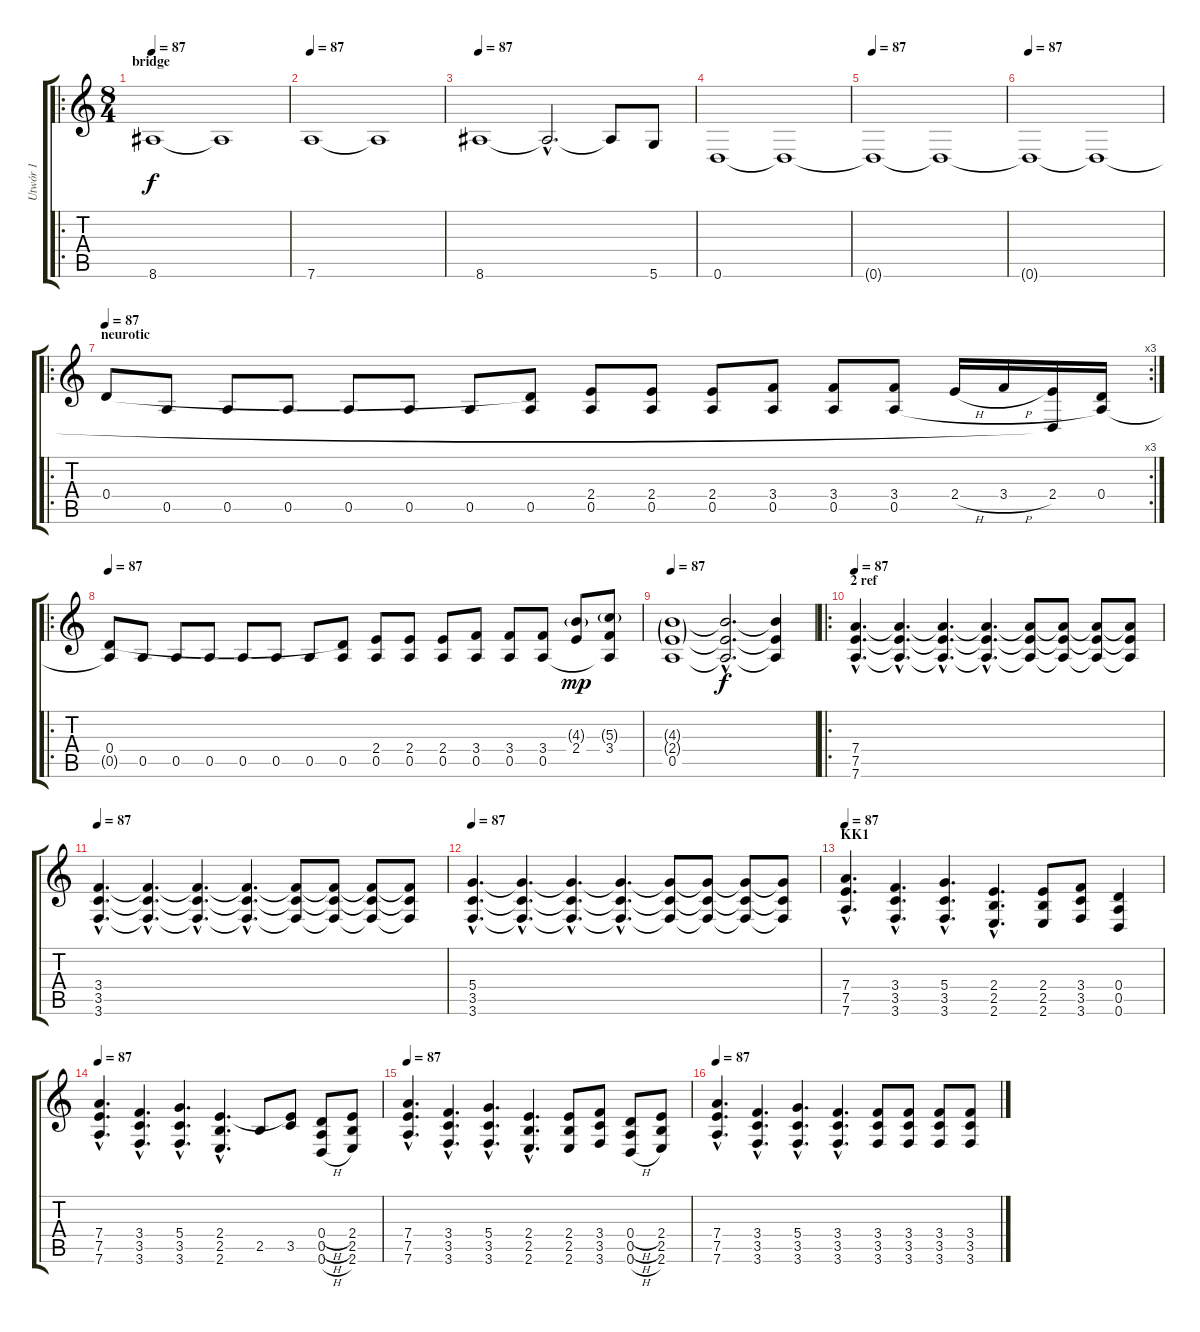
\track ("Utwór 1" "Utwór 1") {instrument distortionguitar}
\staff {score tabs}
\tuning (E4 B3 G3 D3 A2 D2) {hide}
\ro
\ts (8 4)
\section ("" "bridge")
\tempo 87
\clef g2
\ks c
8.6.1{dy f volume 10} 8.6{t}.1{volume 3} |
\tempo 87
7.6.1{volume 10} 7.6{t}.1{volume 3} |
\tempo 87
8.6.1{volume 10} 8.6{hac t}.2{d volume 3} 8.6{t}.8 5.6.8{volume 10} |
0.6.1 0.6{t}.1{volume 3} |
\tempo 87
0.6{t}.1 0.6{t}.1{volume 3} |
\tempo 87
0.6{t}.1 0.6{t}.1 |
\ro
\rc 3
\section ("" "neurotic")
\tempo 87
0.4.8{volume 10 instrument distortionguitar} 0.5.8 0.5.8 0.5.8 0.5.8 0.5.8 0.5.8 (0.4{t} 0.5).8 (2.4 0.5).8 (2.4 0.5).8 (2.4 0.5).8 (3.4 0.5).8 (3.4 0.5).8 (3.4 0.5).8 2.4{h}.16 3.4{h}.16 (2.4 0.6{t}).16 (0.4 0.5{t}).16 |
\ro
\tempo 87
(0.4 0.5{t}).8{volume 10 instrument distortionguitar} 0.5.8 0.5.8 0.5.8 0.5.8 0.5.8 0.5.8 (0.4{t} 0.5).8 (2.4 0.5).8 (2.4 0.5).8 (2.4 0.5).8 (3.4 0.5).8 (3.4 0.5).8 (3.4 0.5).8 (4.3{g} 2.4).8{dy mp} (5.3{g} 3.4 0.5{t}).8 |
\tempo 87
(4.3{g} 2.4{g} 0.5).1 (4.3{hac t} 2.4{hac t} 0.5{hac t}).2{d dy f volume 2} (4.3{t} 2.4{t} 0.5{t}).4 |
\ro
\section ("" "2 ref")
\tempo 87
(7.4{hac} 7.5{hac} 7.6{hac}).4{d volume 12} (7.4{hac t} 7.5{hac t} 7.6{hac t}).4{d} (7.4{hac t} 7.5{hac t} 7.6{hac t}).4{d} (7.4{hac t} 7.5{hac t} 7.6{hac t}).4{d} (7.4{t} 7.5{t} 7.6{t}).8 (7.4{t} 7.5{t} 7.6{t}).8 (7.4{t} 7.5{t} 7.6{t}).8 (7.4{t} 7.5{t} 7.6{t}).8 |
\tempo 87
(3.4{hac} 3.5{hac} 3.6{hac}).4{d volume 12} (3.4{hac t} 3.5{hac t} 3.6{hac t}).4{d} (3.4{hac t} 3.5{hac t} 3.6{hac t}).4{d} (3.4{hac t} 3.5{hac t} 3.6{hac t}).4{d} (3.4{t} 3.5{t} 3.6{t}).8 (3.4{t} 3.5{t} 3.6{t}).8 (3.4{t} 3.5{t} 3.6{t}).8 (3.4{t} 3.5{t} 3.6{t}).8 |
\tempo 87
(5.4{hac} 3.5{hac} 3.6{hac}).4{d volume 12} (5.4{hac t} 3.5{hac t} 3.6{hac t}).4{d} (5.4{hac t} 3.5{hac t} 3.6{hac t}).4{d} (5.4{hac t} 3.5{hac t} 3.6{hac t}).4{d} (5.4{t} 3.5{t} 3.6{t}).8 (5.4{t} 3.5{t} 3.6{t}).8 (5.4{t} 3.5{t} 3.6{t}).8 (5.4{t} 3.5{t} 3.6{t}).8 |
\section ("" "KK1")
\tempo 87
(7.4{hac} 7.5{hac} 7.6{hac}).4{d volume 12} (3.4{hac} 3.5{hac} 3.6{hac}).4{d} (5.4{hac} 3.5{hac} 3.6{hac}).4{d} (2.4{hac} 2.5{hac} 2.6{hac}).4{d} (2.4 2.5 2.6).8 (3.4 3.5 3.6).8 (0.4 0.5 0.6).4 |
\tempo 87
(7.4{hac} 7.5{hac} 7.6{hac}).4{d volume 13} (3.4{hac} 3.5{hac} 3.6{hac}).4{d} (5.4{hac} 3.5{hac} 3.6{hac}).4{d} (2.4{hac} 2.5{hac} 2.6{hac}).4{d} 2.5.8 (2.4{t} 3.5).8 (0.4{h} 0.5{h} 0.6{h}).8 (2.4 2.5 2.6).8 |
\tempo 87
(7.4{hac} 7.5{hac} 7.6{hac}).4{d volume 12} (3.4{hac} 3.5{hac} 3.6{hac}).4{d} (5.4{hac} 3.5{hac} 3.6{hac}).4{d} (2.4{hac} 2.5{hac} 2.6{hac}).4{d} (2.4 2.5 2.6).8 (3.4 3.5 3.6).8 (0.4{h} 0.5{h} 0.6{h}).8 (2.4 2.5 2.6).8 |
\tempo 87
(7.4{hac} 7.5{hac} 7.6{hac}).4{d volume 12} (3.4{hac} 3.5{hac} 3.6{hac}).4{d} (5.4{hac} 3.5{hac} 3.6{hac}).4{d} (3.4{hac} 3.5{hac} 3.6{hac}).4{d} (3.4 3.5 3.6).8 (3.4 3.5 3.6).8 (3.4 3.5 3.6).8 (3.4 3.5 3.6).8
